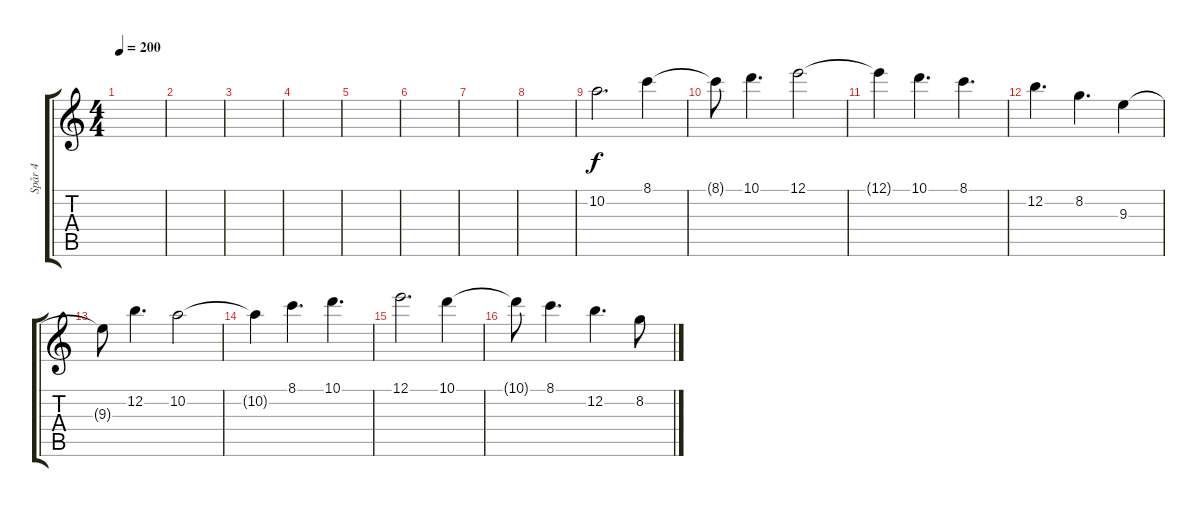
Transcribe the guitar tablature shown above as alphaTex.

\track ("Spår 4" "Spår 4") {instrument distortionguitar}
\staff {score tabs}
\tuning (E4 B3 G3 D3 A2 E2) {hide}
\ts (4 4)
\tempo 200
\clef g2
\ks c
|
|
|
|
|
|
|
|
10.2.2{d} 8.1.4 |
8.1{t}.8 10.1.4{d} 12.1.2 |
12.1{t}.4 10.1.4{d} 8.1.4{d} |
12.2.4{d} 8.2.4{d} 9.3.4 |
9.3{t}.8 12.2.4{d} 10.2.2 |
10.2{t}.4 8.1.4{d} 10.1.4{d} |
12.1.2{d} 10.1.4 |
10.1{t}.8 8.1.4{d} 12.2.4{d} 8.2.8
